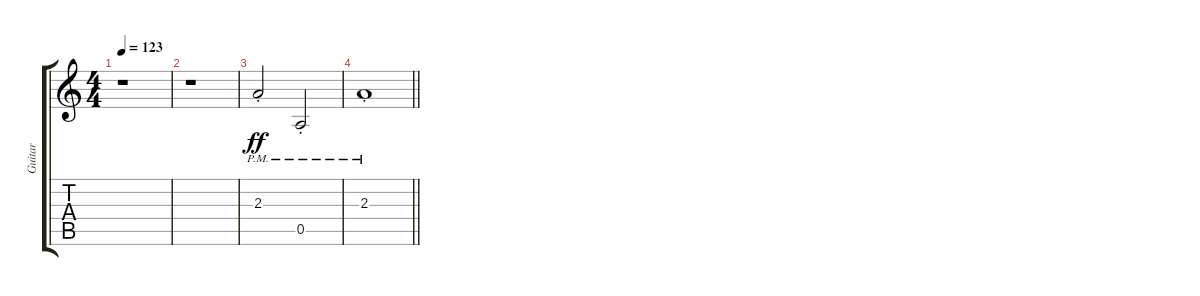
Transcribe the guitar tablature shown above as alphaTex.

\track ("Guitar" "Guitar") {instrument distortionguitar}
\staff {score tabs}
\tuning (E4 B3 G3 D3 A2 E2) {hide}
\ts (4 4)
\tempo 123
\clef g2
\ks c
r.1{dy f} |
r.1 |
2.3{pm st}.2{dy ff} 0.5{pm st}.2 |
\barLineRight lightlight
2.3{pm st}.1
